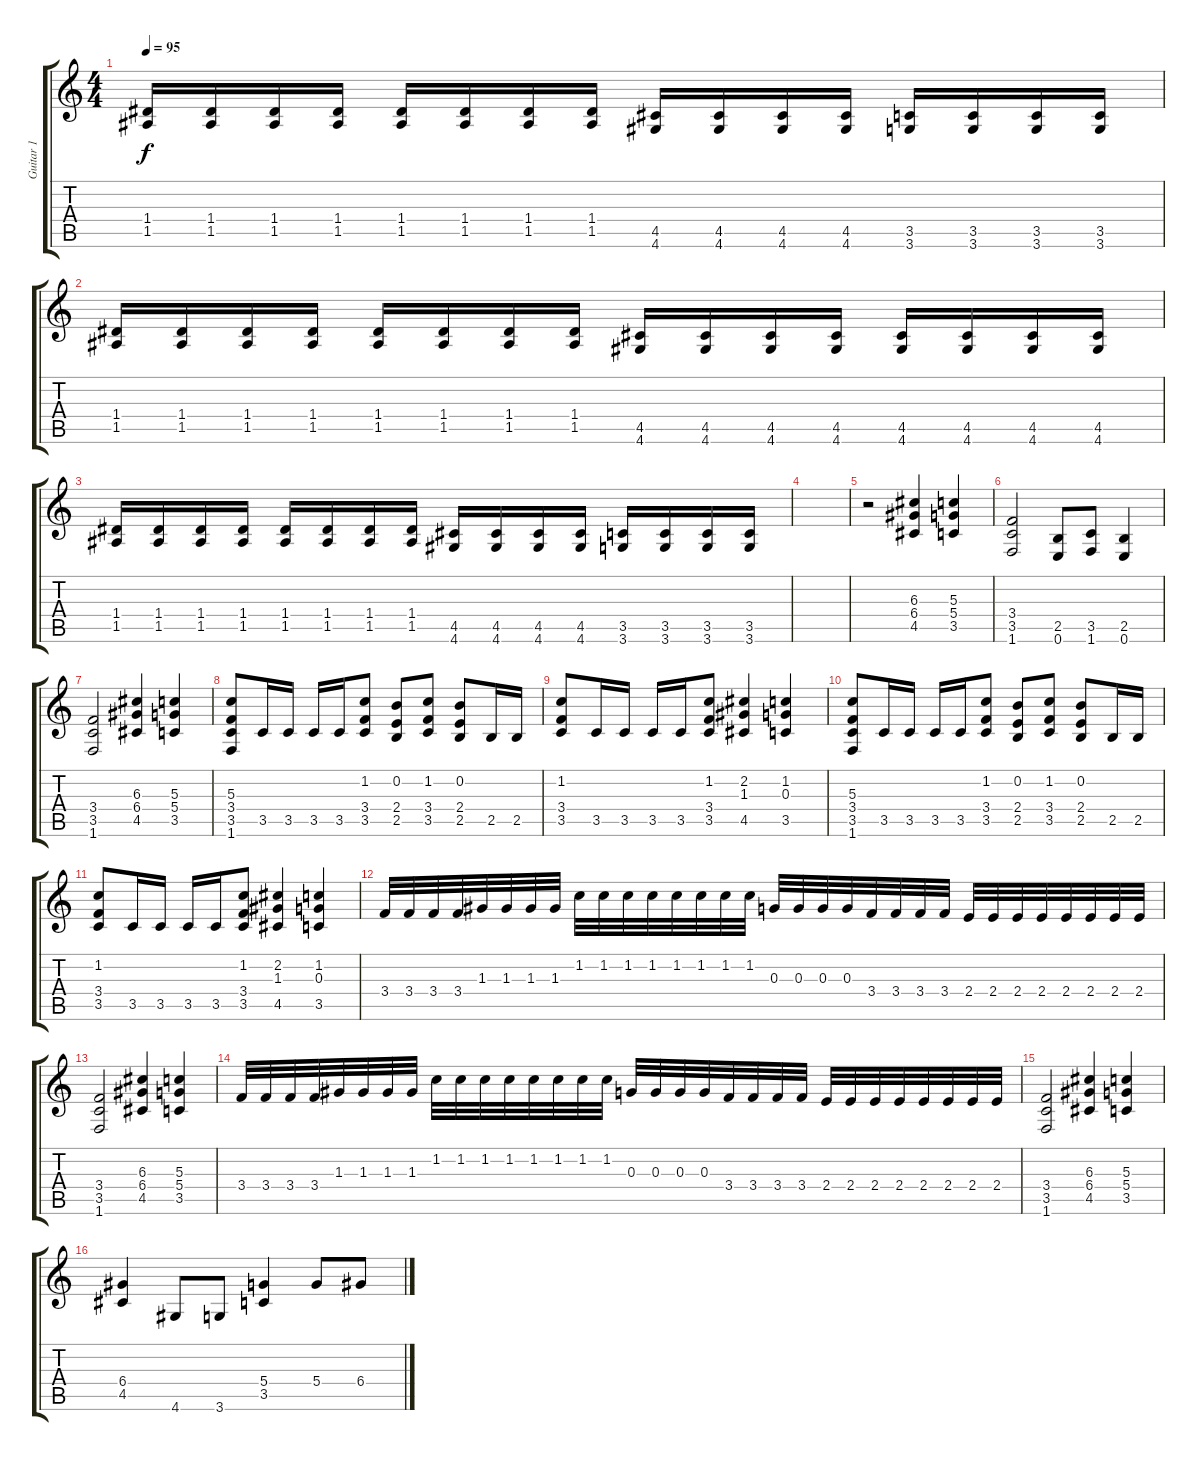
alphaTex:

\track ("Guitar 1" "Guitar 1") {instrument overdrivenguitar}
\staff {score tabs}
\tuning (E4 B3 G3 D3 A2 E2) {hide}
\ts (4 4)
\tempo 95
\clef g2
\ks c
(1.4 1.5).16{dy f} (1.4 1.5).16 (1.4 1.5).16 (1.4 1.5).16 (1.4 1.5).16 (1.4 1.5).16 (1.4 1.5).16 (1.4 1.5).16 (4.5 4.6).16 (4.5 4.6).16 (4.5 4.6).16 (4.5 4.6).16 (3.5 3.6).16 (3.5 3.6).16 (3.5 3.6).16 (3.5 3.6).16 |
(1.4 1.5).16 (1.4 1.5).16 (1.4 1.5).16 (1.4 1.5).16 (1.4 1.5).16 (1.4 1.5).16 (1.4 1.5).16 (1.4 1.5).16 (4.5 4.6).16 (4.5 4.6).16 (4.5 4.6).16 (4.5 4.6).16 (4.5 4.6).16 (4.5 4.6).16 (4.5 4.6).16 (4.5 4.6).16 |
(1.4 1.5).16 (1.4 1.5).16 (1.4 1.5).16 (1.4 1.5).16 (1.4 1.5).16 (1.4 1.5).16 (1.4 1.5).16 (1.4 1.5).16 (4.5 4.6).16 (4.5 4.6).16 (4.5 4.6).16 (4.5 4.6).16 (3.5 3.6).16 (3.5 3.6).16 (3.5 3.6).16 (3.5 3.6).16 |
|
r.2 (6.3 6.4 4.5).4 (5.3 5.4 3.5).4 |
(3.4 3.5 1.6).2 (2.5 0.6).8 (3.5 1.6).8 (2.5 0.6).4 |
(3.4 3.5 1.6).2 (6.3 6.4 4.5).4 (5.3 5.4 3.5).4 |
(5.3 3.4 3.5 1.6).8 3.5.16 3.5.16 3.5.16 3.5.16 (1.2 3.4 3.5).8 (0.2 2.4 2.5).8 (1.2 3.4 3.5).8 (0.2 2.4 2.5).8 2.5.16 2.5.16 |
(1.2 3.4 3.5).8 3.5.16 3.5.16 3.5.16 3.5.16 (1.2 3.4 3.5).8 (2.2 1.3 4.5).4 (1.2 0.3 3.5).4 |
(5.3 3.4 3.5 1.6).8 3.5.16 3.5.16 3.5.16 3.5.16 (1.2 3.4 3.5).8 (0.2 2.4 2.5).8 (1.2 3.4 3.5).8 (0.2 2.4 2.5).8 2.5.16 2.5.16 |
(1.2 3.4 3.5).8 3.5.16 3.5.16 3.5.16 3.5.16 (1.2 3.4 3.5).8 (2.2 1.3 4.5).4 (1.2 0.3 3.5).4 |
3.4.32 3.4.32 3.4.32 3.4.32 1.3.32 1.3.32 1.3.32 1.3.32 1.2.32 1.2.32 1.2.32 1.2.32 1.2.32 1.2.32 1.2.32 1.2.32 0.3.32 0.3.32 0.3.32 0.3.32 3.4.32 3.4.32 3.4.32 3.4.32 2.4.32 2.4.32 2.4.32 2.4.32 2.4.32 2.4.32 2.4.32 2.4.32 |
(3.4 3.5 1.6).2 (6.3 6.4 4.5).4 (5.3 5.4 3.5).4 |
3.4.32 3.4.32 3.4.32 3.4.32 1.3.32 1.3.32 1.3.32 1.3.32 1.2.32 1.2.32 1.2.32 1.2.32 1.2.32 1.2.32 1.2.32 1.2.32 0.3.32 0.3.32 0.3.32 0.3.32 3.4.32 3.4.32 3.4.32 3.4.32 2.4.32 2.4.32 2.4.32 2.4.32 2.4.32 2.4.32 2.4.32 2.4.32 |
(3.4 3.5 1.6).2 (6.3 6.4 4.5).4 (5.3 5.4 3.5).4 |
(6.4 4.5).4 4.6.8 3.6.8 (5.4 3.5).4 5.4.8 6.4.8
